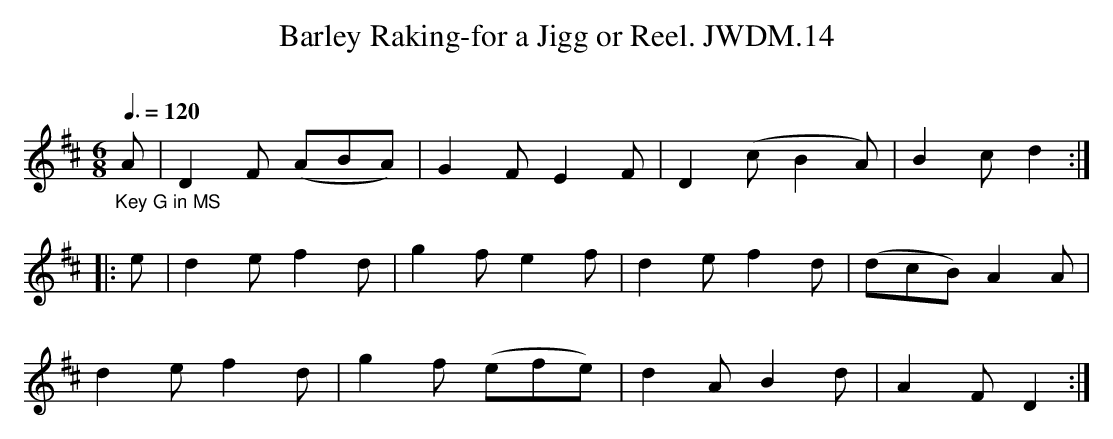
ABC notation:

X:1
T:Barley Raking-for a Jigg or Reel. JWDM.14
M:6/8
L:1/8
Q:3/8=120
O:
K:D
"_Key G in MS"A|D2F (ABA)|G2F E2F|D2 (cB2A)|B2cd2:|
|:e|d2ef2d|g2fe2f|d2ef2d(|dcB) A2A|
d2ef2d|g2f (efe)|d2AB2d|A2FD2:|
